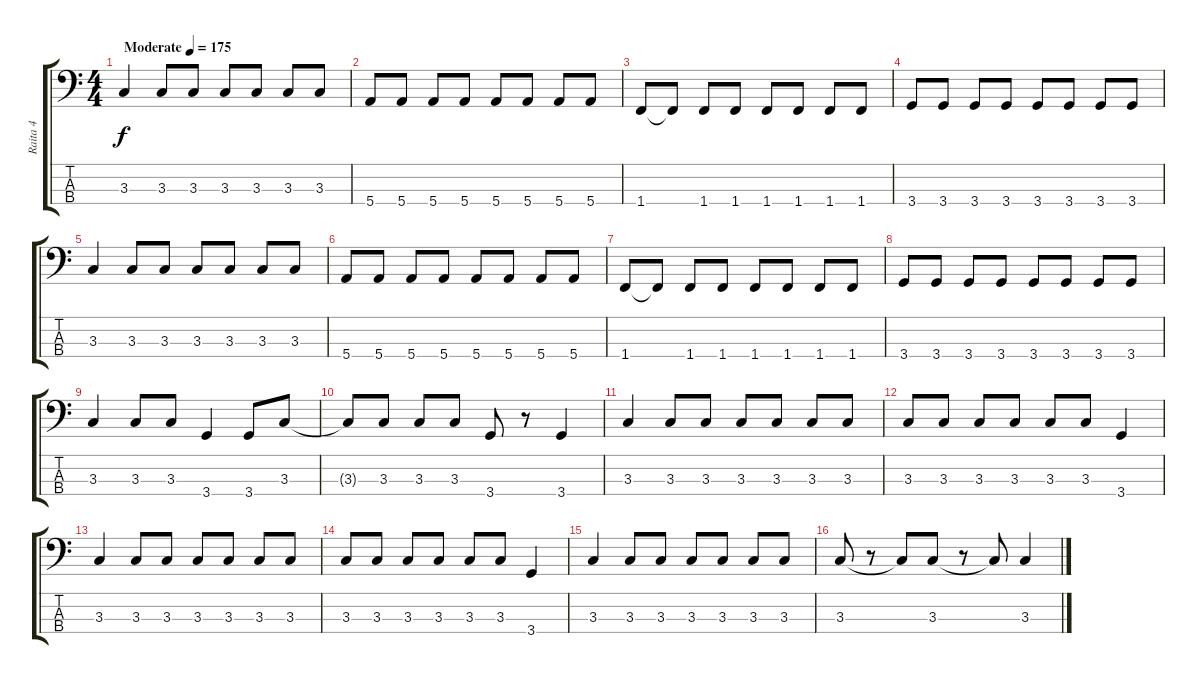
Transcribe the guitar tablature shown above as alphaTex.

\track ("Raita 4" "Raita 4") {instrument electricbassfinger}
\staff {score tabs}
\tuning (G2 D2 A1 E1) {hide}
\ts (4 4)
\tempo (175 "Moderate")
\clef f4
\ks c
3.3.4{dy f instrument electricbassfinger} 3.3.8 3.3.8 3.3.8 3.3.8 3.3.8 3.3.8 |
5.4.8 5.4.8 5.4.8 5.4.8 5.4.8 5.4.8 5.4.8 5.4.8 |
1.4.8 1.4{t}.8 1.4.8 1.4.8 1.4.8 1.4.8 1.4.8 1.4.8 |
3.4.8 3.4.8 3.4.8 3.4.8 3.4.8 3.4.8 3.4.8 3.4.8 |
3.3.4 3.3.8 3.3.8 3.3.8 3.3.8 3.3.8 3.3.8 |
5.4.8 5.4.8 5.4.8 5.4.8 5.4.8 5.4.8 5.4.8 5.4.8 |
1.4.8 1.4{t}.8 1.4.8 1.4.8 1.4.8 1.4.8 1.4.8 1.4.8 |
3.4.8 3.4.8 3.4.8 3.4.8 3.4.8 3.4.8 3.4.8 3.4.8 |
3.3.4 3.3.8 3.3.8 3.4.4 3.4.8 3.3.8 |
3.3{t}.8 3.3.8 3.3.8 3.3.8 3.4.8 r.8 3.4.4 |
3.3.4 3.3.8 3.3.8 3.3.8 3.3.8 3.3.8 3.3.8 |
3.3.8 3.3.8 3.3.8 3.3.8 3.3.8 3.3.8 3.4.4 |
3.3.4 3.3.8 3.3.8 3.3.8 3.3.8 3.3.8 3.3.8 |
3.3.8 3.3.8 3.3.8 3.3.8 3.3.8 3.3.8 3.4.4 |
3.3.4 3.3.8 3.3.8 3.3.8 3.3.8 3.3.8 3.3.8 |
3.3.8 r.8 3.3{t}.8 3.3.8 r.8 3.3{t}.8 3.3.4
